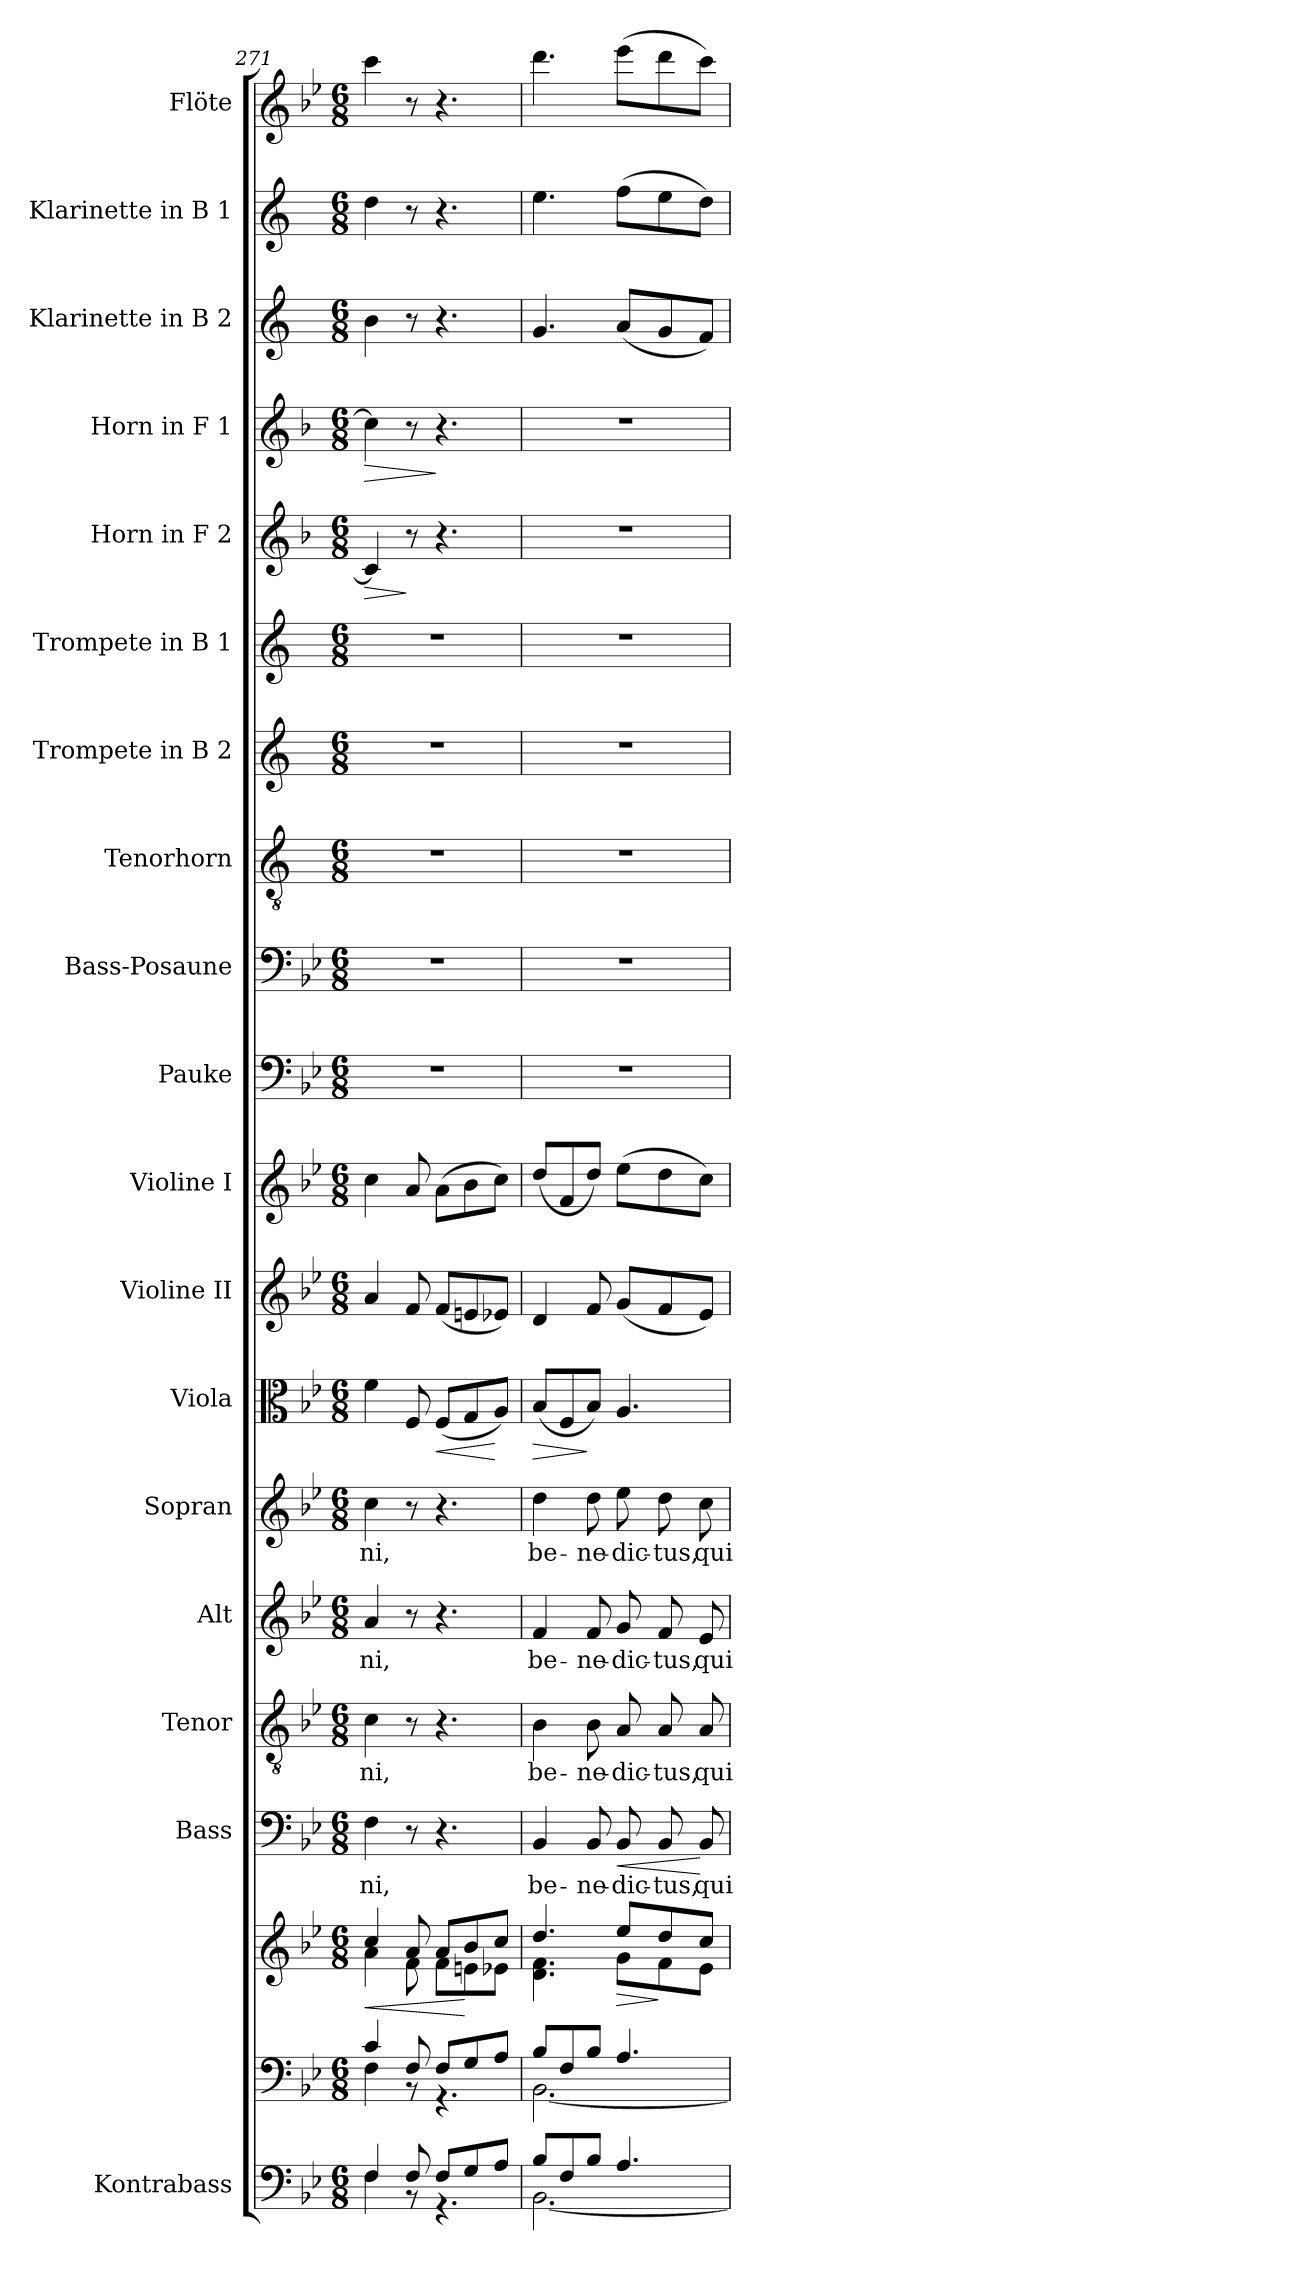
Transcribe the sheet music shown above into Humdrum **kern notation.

**kern	**kern	**kern	**dynam	**kern	**text	**dynam	**kern	**text	**kern	**text	**kern	**text	**kern	**dynam	**kern	**kern	**kern	**kern	**kern	**kern	**kern	**kern	**dynam	**kern	**dynam	**kern	**kern	**kern
*part19	*part18	*part18	*part18	*part17	*part17	*part17	*part16	*part16	*part15	*part15	*part14	*part14	*part13	*part13	*part12	*part11	*part10	*part9	*part8	*part7	*part6	*part5	*part5	*part4	*part4	*part3	*part2	*part1
*staff20	*staff19	*staff18	*staff18/19	*staff17	*staff17	*staff17	*staff16	*staff16	*staff15	*staff15	*staff14	*staff14	*staff13	*staff13	*staff12	*staff11	*staff10	*staff9	*staff8	*staff7	*staff6	*staff5	*staff5	*staff4	*staff4	*staff3	*staff2	*staff1
*I"Kontrabass	*	*	*	*I"Bass	*	*	*I"Tenor	*	*I"Alt	*	*I"Sopran	*	*I"Viola	*	*I"Violine II	*I"Violine I	*I"Pauke	*I"Bass-Posaune	*I"Tenorhorn	*I"Trompete in B 2	*I"Trompete in B 1	*I"Horn in F 2	*	*I"Horn in F 1	*	*I"Klarinette in B 2	*I"Klarinette in B 1	*I"Flöte
*I'Kb.	*	*	*	*I'B	*	*	*I'T	*	*I'A	*	*I'S	*	*I'Vla.	*	*I'Vl. II	*I'Vl. I	*I'Pk.	*I'B. Pos.	*I'T	*	*	*I'Hrn. 2	*	*I'Hrn. 1	*	*	*	*I'Fl.
!!LO:PB:g=z
*clefF4	*clefF4	*clefG2	*	*clefF4	*	*	*clefGv2	*	*clefG2	*	*clefG2	*	*clefC3	*	*clefG2	*clefG2	*clefF4	*clefF4	*clefGv2	*clefG2	*clefG2	*clefG2	*	*clefG2	*	*clefG2	*clefG2	*clefG2
*ITrd7c12	*	*	*	*	*	*	*	*	*	*	*	*	*	*	*	*	*	*	*ITrd1c2	*ITrd1c2	*ITrd1c2	*ITrd4c7	*	*ITrd4c7	*	*ITrd1c2	*ITrd1c2	*
*k[b-e-]	*k[b-e-]	*k[b-e-]	*	*k[b-e-]	*	*	*k[b-e-]	*	*k[b-e-]	*	*k[b-e-]	*	*k[b-e-]	*	*k[b-e-]	*k[b-e-]	*k[b-e-]	*k[b-e-]	*k[b-e-]	*k[b-e-]	*k[b-e-]	*k[b-e-]	*	*k[b-e-]	*	*k[b-e-]	*k[b-e-]	*k[b-e-]
*B-:	*B-:	*B-:	*	*B-:	*	*	*B-:	*	*B-:	*	*B-:	*	*B-:	*	*B-:	*B-:	*B-:	*B-:	*B-:	*B-:	*B-:	*B-:	*	*B-:	*	*B-:	*B-:	*B-:
*M6/8	*M6/8	*M6/8	*	*M6/8	*	*	*M6/8	*	*M6/8	*	*M6/8	*	*M6/8	*	*M6/8	*M6/8	*M6/8	*M6/8	*M6/8	*M6/8	*M6/8	*M6/8	*	*M6/8	*	*M6/8	*M6/8	*M6/8
=271	=271	=271	=271	=271	=271	=271	=271	=271	=271	=271	=271	=271	=271	=271	=271	=271	=271	=271	=271	=271	=271	=271	=271	=271	=271	=271	=271	=271
*^	*^	*	*	*	*	*	*	*	*	*	*	*	*	*	*	*	*	*	*	*	*	*	*	*	*	*	*	*
!	!	!	!	!	!LO:HP:b	!	!LO:LY:b	!	!	!LO:LY:b	!	!LO:LY:b	!	!LO:LY:b	!	!	!	!	!	!	!	!	!	!	!LO:HP:b	!	!LO:HP:b	!	!	!
*	*	*	*	*^	*	*	*	*	*	*	*	*	*	*	*	*	*	*	*	*	*	*	*	*	*	*	*	*	*	*
4FF/	4FF\	4c/	4F\	4cc/	4a\	<	4F\	-ni,	.	4c\	-ni,	4a/	-ni,	4cc\	-ni,	4f\	.	4a/	4cc\	2.r	2.r	2.r	2.r	2.r	4F/]	>	4f\]	>	4a\	4cc\	4ccc\
8FF/	8rBB	8F/	8rAA	8a/	8f\	.	8r	.	.	8r	.	8r	.	8r	.	8F/	.	8f/	8a/	.	.	.	.	.	8r	]	8r	.	8r	8r	8r
!	!	!	!	!	!	!	!	!	!	!	!	!	!	!	!	!	!LO:HP:b	!	!	!	!	!	!	!	!	!	!	!	!	!	!
8FF/L	4.rAA	8F/L	4.rAA	8a/L	8f\L	.	4.r	.	.	4.r	.	4.r	.	4.r	.	(<8F/L	<	(<8f/L	(>8a\L	.	.	.	.	.	4.r	.	4.r	]	4.r	4.r	4.r
8GG/	.	8G/	.	8b-/	8en\	[	.	.	.	.	.	.	.	.	.	8G/	.	8en/	8b-\	.	.	.	.	.	.	.	.	.	.	.	.
8AA/J	.	8A/J	.	8cc/J	8e-X\J	.	.	.	.	.	.	.	.	.	.	8A/J)	[	8e-X/J)	8cc\J)	.	.	.	.	.	.	.	.	.	.	.	.
=272	=272	=272	=272	=272	=272	=272	=272	=272	=272	=272	=272	=272	=272	=272	=272	=272	=272	=272	=272	=272	=272	=272	=272	=272	=272	=272	=272	=272	=272	=272	=272
!	!	!	!	!	!	!	!	!LO:LY:b	!	!	!LO:LY:b	!	!LO:LY:b	!	!LO:LY:b	!	!LO:HP:b	!	!	!	!	!	!	!	!	!	!	!	!	!	!
8BB-/L	[<2.BBB-\	8B-/L	[<2.BB-\	4.dd/	4.d\ 4.f\	.	4BB-/	be-	.	4B-\	be-	4f/	be-	4dd\	be-	(<8B-/L	>	4d/	(<8dd/L	2.r	2.r	2.r	2.r	2.r	2.r	.	2.r	.	4.f/	4.dd\	4.ddd\
8FF/	.	8F/	.	.	.	.	.	.	.	.	.	.	.	.	.	8F/	.	.	8f/	.	.	.	.	.	.	.	.	.	.	.	.
!	!	!	!	!	!	!	!	!LO:LY:b	!	!	!LO:LY:b	!	!LO:LY:b	!	!LO:LY:b	!	!	!	!	!	!	!	!	!	!	!	!	!	!	!	!
8BB-/J	.	8B-/J	.	.	.	.	8BB-/	-ne-	.	8B-\	-ne-	8f/	-ne-	8dd\	-ne-	8B-/J)	]	8f/	8dd/J)	.	.	.	.	.	.	.	.	.	.	.	.
!	!	!	!	!	!	!LO:HP:b	!	!LO:LY:b	!LO:HP:b	!	!LO:LY:b	!	!LO:LY:b	!	!LO:LY:b	!	!	!	!	!	!	!	!	!	!	!	!	!	!	!	!
4.AA/	.	4.A/	.	8ee-/L	8g\L	>	8BB-/	-dic-	<	8A/	-dic-	8g/	-dic-	8ee-\	-dic-	4.A/	.	(<8g/L	(>8ee-\L	.	.	.	.	.	.	.	.	.	(<8g/L	(>8ee-\L	(>8eee-\L
!	!	!	!	!	!	!	!	!LO:LY:b	!	!	!LO:LY:b	!	!LO:LY:b	!	!LO:LY:b	!	!	!	!	!	!	!	!	!	!	!	!	!	!	!	!
.	.	.	.	8dd/	8f\	]	8BB-/	-tus,	.	8A/	-tus,	8f/	-tus,	8dd\	-tus,	.	.	8f/	8dd\	.	.	.	.	.	.	.	.	.	8f/	8dd\	8ddd\
!	!	!	!	!	!	!	!	!LO:LY:b	!	!	!LO:LY:b	!	!LO:LY:b	!	!LO:LY:b	!	!	!	!	!	!	!	!	!	!	!	!	!	!	!	!
.	.	.	.	8cc/J	8e-\J	.	8BB-/	qui	[	8A/	qui	8e-/	qui	8cc\	qui	.	.	8e-/J)	8cc\J)	.	.	.	.	.	.	.	.	.	8e-/J)	8cc\J)	8ccc\J)
*v	*v	*	*	*	*	*	*	*	*	*	*	*	*	*	*	*	*	*	*	*	*	*	*	*	*	*	*	*	*	*	*
*	*v	*v	*	*	*	*	*	*	*	*	*	*	*	*	*	*	*	*	*	*	*	*	*	*	*	*	*	*	*	*
*	*	*v	*v	*	*	*	*	*	*	*	*	*	*	*	*	*	*	*	*	*	*	*	*	*	*	*	*	*	*
=	=	=	=	=	=	=	=	=	=	=	=	=	=	=	=	=	=	=	=	=	=	=	=	=	=	=	=	=
*-	*-	*-	*-	*-	*-	*-	*-	*-	*-	*-	*-	*-	*-	*-	*-	*-	*-	*-	*-	*-	*-	*-	*-	*-	*-	*-	*-	*-
